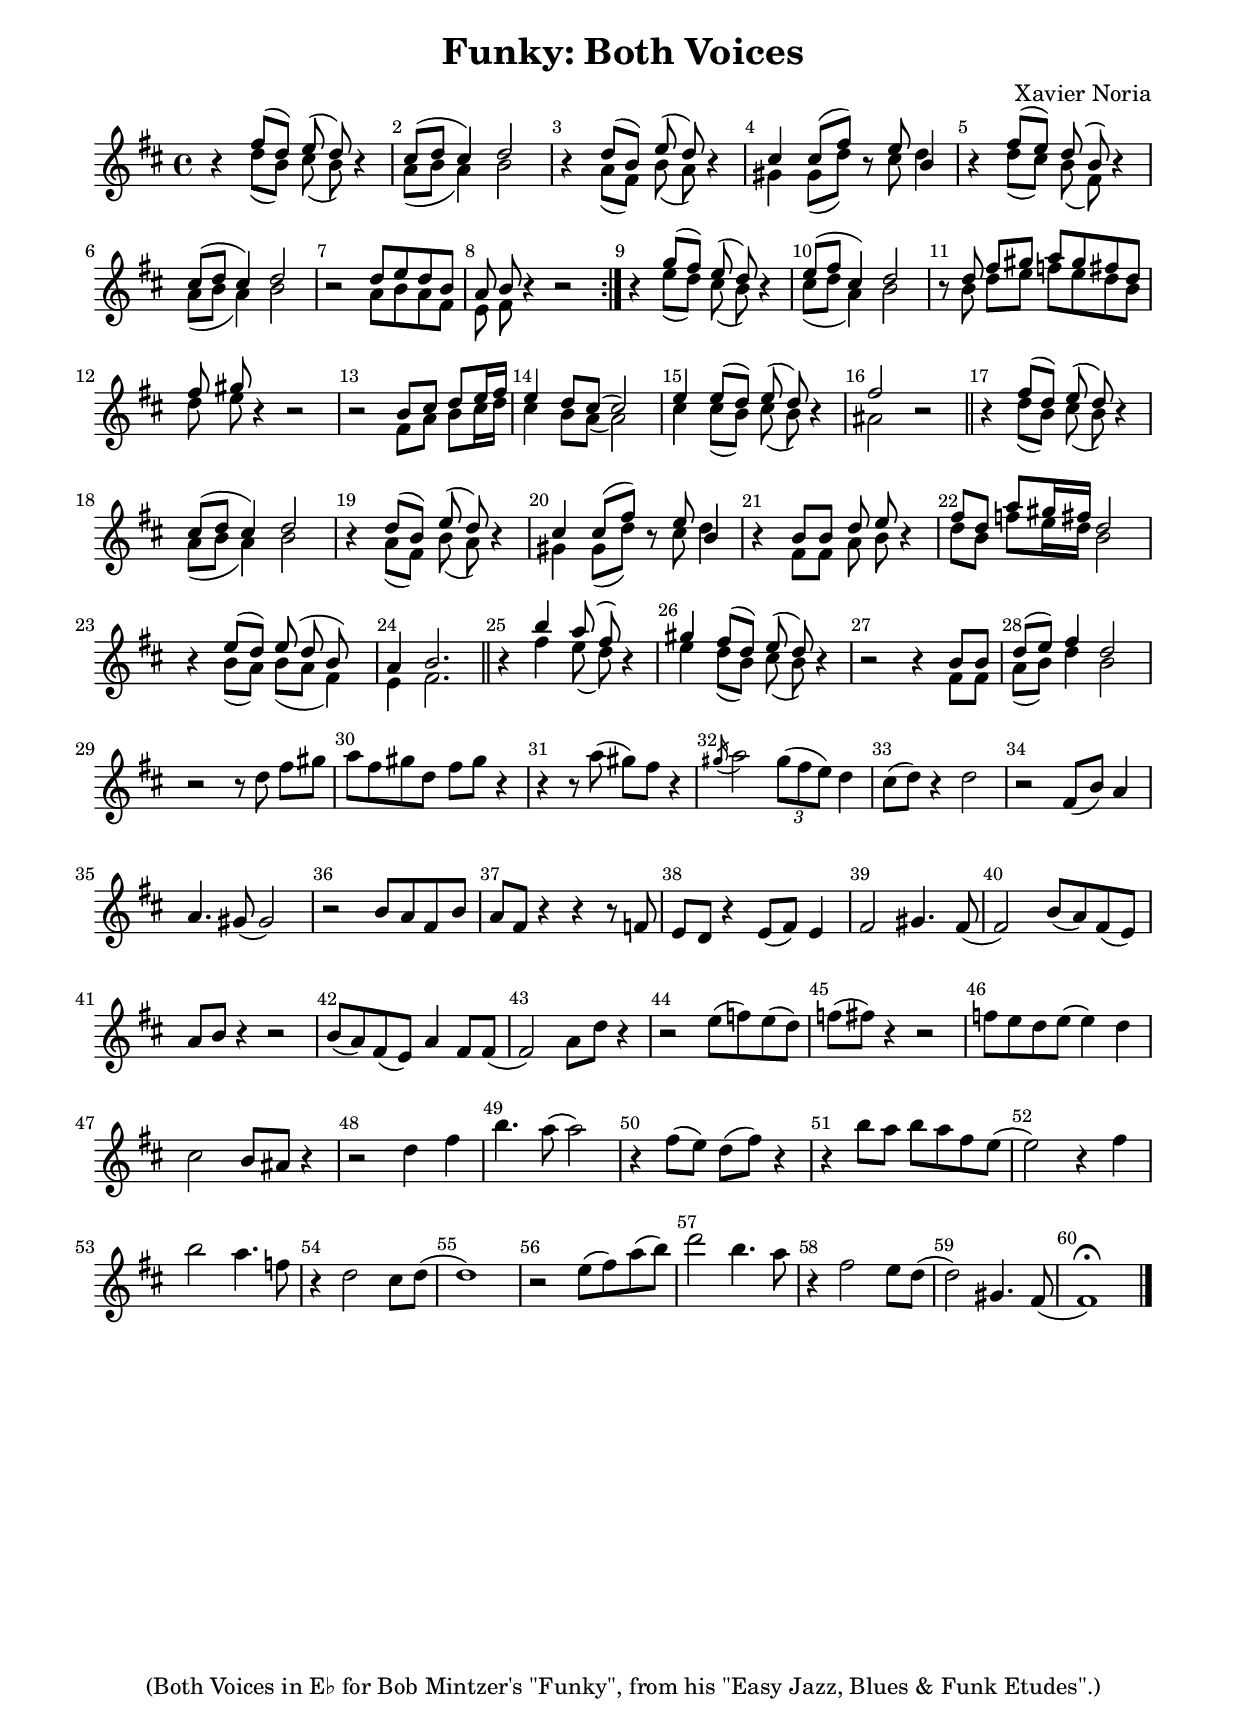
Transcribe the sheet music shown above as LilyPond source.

\version "2.16.1"

\include "../shared/common.ly"

\header {
  title    = "Funky: Both Voices"
  composer = "Xavier Noria"
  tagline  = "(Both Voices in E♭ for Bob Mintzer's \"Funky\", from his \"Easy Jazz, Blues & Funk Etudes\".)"
}

melody = \relative c'' {
  \clef treble
  \key d \major
  \time 4/4
  
  \repeat volta 2 {
    % 1
    r4 << fs8( \\ d8( >> << d8) \\ b8) >> << e8( \\ cs8( >> << d8) \\ b8) >> r4 |

    % 2
    << cs8( \\ a8( >> << d8 \\ b >> << cs4) \\ a) >> << d2 \\ b >> |

    % 3
    r4 << d8( \\ a8( >> << b8) \\ fs8) >> << e'8( \\ b8( >> << d8) \\ a) >> r4 |

    % 4
    << cs4 \\ gs4 >> << cs8( \\ gs8( >> << fs'8) \\ d8) >> r8 << e8 \\ cs8 >> << b4 \\ d4>> |

    % 5
    r4 << fs8( \\ d8( >> << e8) \\ cs8) >> << d8( \\ b8( >> << b8) \\ fs8) >> r4 |

    % 6
    << cs'8( \\ a8( >> << d8 \\ b8 >> << cs4) \\ a4) >> << d2 \\ b2 >> |

    % 7
    r2 << d8 \\ a8 >> << e'8 \\ b8 >> << d8 \\ a8 >> << b8 \\ fs8 >> |

    % 8
    << a8 \\ e8 >> << b'8 \\ fs8 >> r4 r2 |
  }

  % ---------------------------------------------------------------------------

  % 9
  r4 << g'8( \\ e8( >> << fs8) \\ d8) >> << e8( \\ cs8( >> << d8) \\ b8) >> r4 |

  % 10
  << e8( \\ cs8( >> << fs8 \\ d >> << cs4) \\ a4) >> << d2 \\ b >> |

  % 11
  r8 << d8 \\ b8 >> << fs'8[ \\ d8[ >> << gs8] \\ e8] >> << a8 \\ f8 >> << gs8 \\ e8 >> << fs8 \\ d8 >> << d8 \\ b8 >> |

  % 12
  << fs'8 \\ d8 >>  << gs8 \\ e8 >> r4 r2 |

  % 13
  r2 << b8 \\ fs8 >> << cs'8 \\ a8 >>  << d8 \\ b8 >> << e16 \\ cs16 >> << fs16 \\ d16 >> |

  % 14
  << e4 \\ cs4 >> << d8 \\ b8 >> << cs8( \\ a8( >>  << cs2) \\ a2) >> |

  % 15
  << e'4 \\ cs4 >> << e8( \\ cs8( >> << d8) \\ b8) >> << e8( \\ cs8( >> << d8) \\ b8) >> r4 |

  % 16
  << fs'2 \\ as,2 >> r2 \bar "||"

  % ---------------------------------------------------------------------------

  % 17
  r4 << fs'8( \\ d8( >> << d8) \\ b8) >> << e8( \\ cs8( >> << d8) \\ b8) >> r4 |

  % 18
  << cs8( \\ a8( >> << d8 \\ b >> << cs4) \\ a) >> << d2 \\ b >> |

  % 19
  r4 << d8( \\ a8( >> << b8) \\ fs8) >> << e'8( \\ b8( >> << d8) \\ a) >> r4 |

  % 20
  << cs4 \\ gs4 >> << cs8( \\ gs8( >> << fs'8) \\ d8) >> r8 << e8 \\ cs8 >> << b4 \\ d4>> |

  % 21
  r4 << b8 \\ fs8 >> << b8 \\ fs8 >> << d'8 \\ a8 >>  << e'8 \\ b8 >> r4 |

  % 22
  << fs'8 \\ d8 >> << d8 \\ b8 >>  << a'8 \\ f8 >>  << gs16 \\ e16 >>  << fs16 \\ d16 >>  << d2 \\ b2 >> |

  % 23
  r4 << e8( \\ b8( >> << d8) \\ a8) >> << e'8( \\ b8( >> << d8 \\ a8 >> << b8) \\ fs4) >> |

  % 24
  << a4 \\ e4 >> << b'2. \\ fs2. >> \bar "||"

  % ---------------------------------------------------------------------------

  % 25
  r4 << b'4 \\ fs4 >> << a8( \\ e8( >> << fs8) \\ d8) >>  r4 |

  % 26
  << gs4 \\ e4 >>  << fs8( \\ d8( >> << d8) \\ b8) >>  << e8( \\ cs8( >> << d8) \\ b8) >> r4 |

  % 27
  r2 r4 << b8 \\ fs8 >> << b8 \\ fs8 >> |

  % 28
  << d'8( \\ a8( >> << e'8) \\ b8) >>  << fs'4 \\ d4 >> << d2 \\ b2 >> |

  % 29
  r2 r8 d8 fs8[ gs8] |

  % 30
  a8 fs8 gs8 d8 fs8 gs8 r4 |

  % 31
  r4 r8 a8( gs8) fs8 r4 |

  % 32
  \acciaccatura gs16 a2 \times 2/3 { gs8( fs8 e8) } d4 |

  % 33
  cs8( d8) r4 d2 |

  % 34
  r2 fs,8( b8) a4

  % 35
  a4. gs8( gs2) |

  % 36
  r2 b8 a8 fs8 b8 |

  % 37
  a8 fs8 r4 r4 r8 f8 |

  % 38
  e8 d8 r4 e8( fs8) e4 |

  % 39
  fs2 gs4. fs8( |

  % 40
  fs2) b8( a8) fs8( e8) |

  % 41
  a8 b8 r4 r2 |

  % 42
  b8( a8) fs8( e8) a4 fs8 fs8( |

  % 43
  fs2) a8 d8 r4 |

  % 44
  r2 e8( f8) e8( d8) |

  % 45
  f8( fs8) r4 r2 |

  % 46
  f8 e8 d8 e8( e4) d4 |

  % 47
  cs2 b8 as8 r4 |

  % 48
  r2 d4 fs4 |

  % 49
  b4. a8( a2) |

  % 50
  r4 fs8( e8) d8( fs8) r4 |

  % 51
  r4 b8 a8 b8 a8 fs8 e8( |

  % 52
  e2) r4 fs4 |

  % 53
  b2 a4. f8 |

  % 54
  r4 d2 cs8 d8( |

  % 55
  d1)

  % 56
  r2 e8( fs8) a8( b8) |

  % 57
  d2 b4. a8 |

  % 58
  r4 fs2 e8 d8(

  % 59
  d2) gs,4. fs8(

  % 60
  fs1)\fermata \bar "|."
}

\score {
  { \melody }
}
